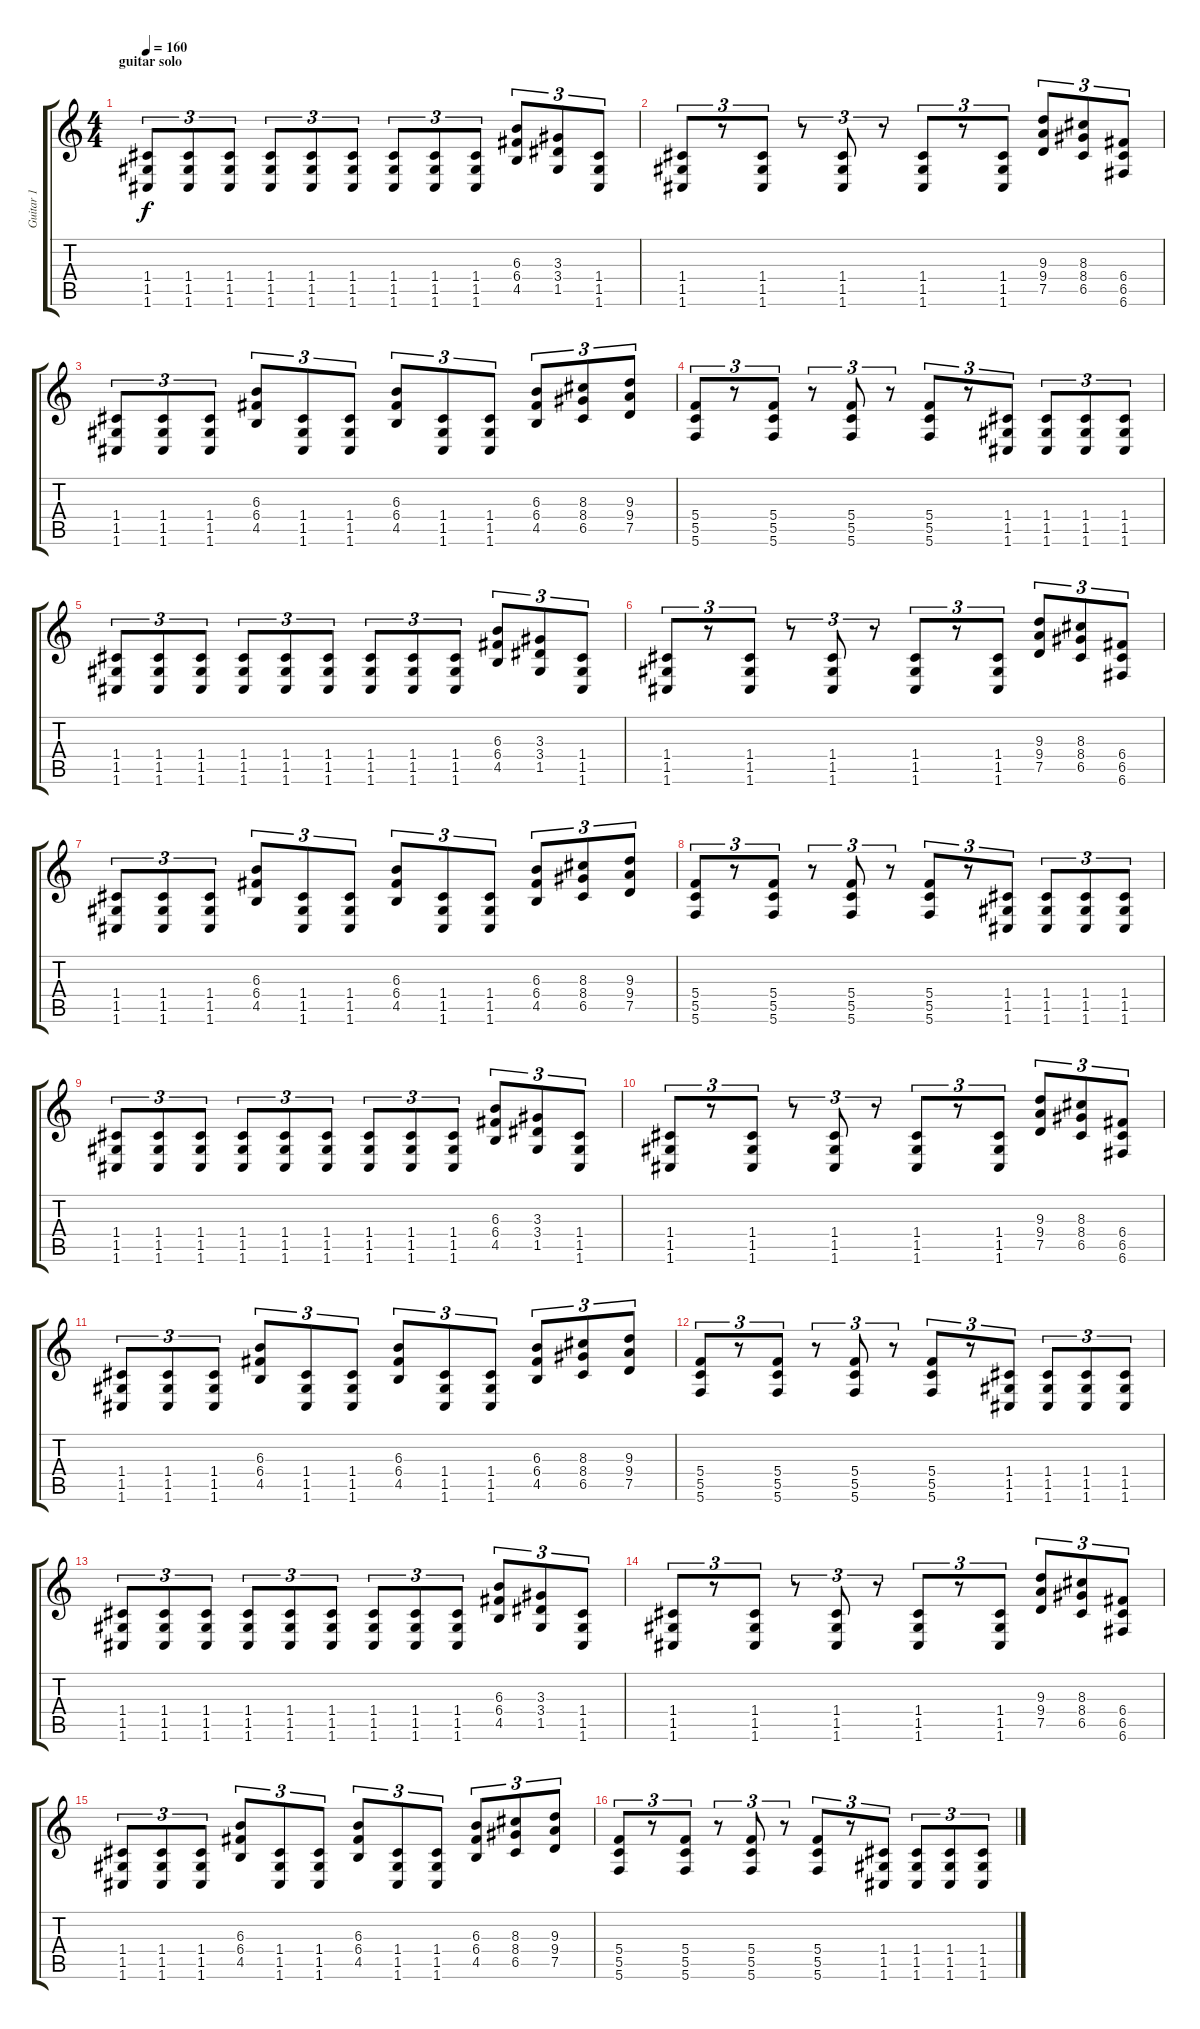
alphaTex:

\track ("Guitar 1" "Guitar 1") {instrument distortionguitar}
\staff {score tabs}
\tuning (D4 A3 F3 C3 G2 C2) {hide}
\ts (4 4)
\section ("" "guitar solo")
\tempo 160
\clef g2
\ks c
(1.4 1.5 1.6).8{tu (3 2) dy f balance 0} (1.4 1.5 1.6).8{tu (3 2)} (1.4 1.5 1.6).8{tu (3 2)} (1.4 1.5 1.6).8{tu (3 2)} (1.4 1.5 1.6).8{tu (3 2)} (1.4 1.5 1.6).8{tu (3 2)} (1.4 1.5 1.6).8{tu (3 2)} (1.4 1.5 1.6).8{tu (3 2)} (1.4 1.5 1.6).8{tu (3 2)} (6.3 6.4 4.5).8{tu (3 2)} (3.3 3.4 1.5).8{tu (3 2)} (1.4 1.5 1.6).8{tu (3 2)} |
(1.4 1.5 1.6).8{tu (3 2)} r.8{tu (3 2)} (1.4 1.5 1.6).8{tu (3 2)} r.8{tu (3 2)} (1.4 1.5 1.6).8{tu (3 2)} r.8{tu (3 2)} (1.4 1.5 1.6).8{tu (3 2)} r.8{tu (3 2)} (1.4 1.5 1.6).8{tu (3 2)} (9.3 9.4 7.5).8{tu (3 2)} (8.3 8.4 6.5).8{tu (3 2)} (6.4 6.5 6.6).8{tu (3 2)} |
(1.4 1.5 1.6).8{tu (3 2)} (1.4 1.5 1.6).8{tu (3 2)} (1.4 1.5 1.6).8{tu (3 2)} (6.3 6.4 4.5).8{tu (3 2)} (1.4 1.5 1.6).8{tu (3 2)} (1.4 1.5 1.6).8{tu (3 2)} (6.3 6.4 4.5).8{tu (3 2)} (1.4 1.5 1.6).8{tu (3 2)} (1.4 1.5 1.6).8{tu (3 2)} (6.3 6.4 4.5).8{tu (3 2)} (8.3 8.4 6.5).8{tu (3 2)} (9.3 9.4 7.5).8{tu (3 2)} |
(5.4 5.5 5.6).8{tu (3 2)} r.8{tu (3 2)} (5.4 5.5 5.6).8{tu (3 2)} r.8{tu (3 2)} (5.4 5.5 5.6).8{tu (3 2)} r.8{tu (3 2)} (5.4 5.5 5.6).8{tu (3 2)} r.8{tu (3 2)} (1.4 1.5 1.6).8{tu (3 2)} (1.4 1.5 1.6).8{tu (3 2)} (1.4 1.5 1.6).8{tu (3 2)} (1.4 1.5 1.6).8{tu (3 2)} |
(1.4 1.5 1.6).8{tu (3 2) balance 0} (1.4 1.5 1.6).8{tu (3 2)} (1.4 1.5 1.6).8{tu (3 2)} (1.4 1.5 1.6).8{tu (3 2)} (1.4 1.5 1.6).8{tu (3 2)} (1.4 1.5 1.6).8{tu (3 2)} (1.4 1.5 1.6).8{tu (3 2)} (1.4 1.5 1.6).8{tu (3 2)} (1.4 1.5 1.6).8{tu (3 2)} (6.3 6.4 4.5).8{tu (3 2)} (3.3 3.4 1.5).8{tu (3 2)} (1.4 1.5 1.6).8{tu (3 2)} |
(1.4 1.5 1.6).8{tu (3 2)} r.8{tu (3 2)} (1.4 1.5 1.6).8{tu (3 2)} r.8{tu (3 2)} (1.4 1.5 1.6).8{tu (3 2)} r.8{tu (3 2)} (1.4 1.5 1.6).8{tu (3 2)} r.8{tu (3 2)} (1.4 1.5 1.6).8{tu (3 2)} (9.3 9.4 7.5).8{tu (3 2)} (8.3 8.4 6.5).8{tu (3 2)} (6.4 6.5 6.6).8{tu (3 2)} |
(1.4 1.5 1.6).8{tu (3 2)} (1.4 1.5 1.6).8{tu (3 2)} (1.4 1.5 1.6).8{tu (3 2)} (6.3 6.4 4.5).8{tu (3 2)} (1.4 1.5 1.6).8{tu (3 2)} (1.4 1.5 1.6).8{tu (3 2)} (6.3 6.4 4.5).8{tu (3 2)} (1.4 1.5 1.6).8{tu (3 2)} (1.4 1.5 1.6).8{tu (3 2)} (6.3 6.4 4.5).8{tu (3 2)} (8.3 8.4 6.5).8{tu (3 2)} (9.3 9.4 7.5).8{tu (3 2)} |
(5.4 5.5 5.6).8{tu (3 2)} r.8{tu (3 2)} (5.4 5.5 5.6).8{tu (3 2)} r.8{tu (3 2)} (5.4 5.5 5.6).8{tu (3 2)} r.8{tu (3 2)} (5.4 5.5 5.6).8{tu (3 2)} r.8{tu (3 2)} (1.4 1.5 1.6).8{tu (3 2)} (1.4 1.5 1.6).8{tu (3 2)} (1.4 1.5 1.6).8{tu (3 2)} (1.4 1.5 1.6).8{tu (3 2)} |
(1.4 1.5 1.6).8{tu (3 2) balance 0} (1.4 1.5 1.6).8{tu (3 2)} (1.4 1.5 1.6).8{tu (3 2)} (1.4 1.5 1.6).8{tu (3 2)} (1.4 1.5 1.6).8{tu (3 2)} (1.4 1.5 1.6).8{tu (3 2)} (1.4 1.5 1.6).8{tu (3 2)} (1.4 1.5 1.6).8{tu (3 2)} (1.4 1.5 1.6).8{tu (3 2)} (6.3 6.4 4.5).8{tu (3 2)} (3.3 3.4 1.5).8{tu (3 2)} (1.4 1.5 1.6).8{tu (3 2)} |
(1.4 1.5 1.6).8{tu (3 2)} r.8{tu (3 2)} (1.4 1.5 1.6).8{tu (3 2)} r.8{tu (3 2)} (1.4 1.5 1.6).8{tu (3 2)} r.8{tu (3 2)} (1.4 1.5 1.6).8{tu (3 2)} r.8{tu (3 2)} (1.4 1.5 1.6).8{tu (3 2)} (9.3 9.4 7.5).8{tu (3 2)} (8.3 8.4 6.5).8{tu (3 2)} (6.4 6.5 6.6).8{tu (3 2)} |
(1.4 1.5 1.6).8{tu (3 2)} (1.4 1.5 1.6).8{tu (3 2)} (1.4 1.5 1.6).8{tu (3 2)} (6.3 6.4 4.5).8{tu (3 2)} (1.4 1.5 1.6).8{tu (3 2)} (1.4 1.5 1.6).8{tu (3 2)} (6.3 6.4 4.5).8{tu (3 2)} (1.4 1.5 1.6).8{tu (3 2)} (1.4 1.5 1.6).8{tu (3 2)} (6.3 6.4 4.5).8{tu (3 2)} (8.3 8.4 6.5).8{tu (3 2)} (9.3 9.4 7.5).8{tu (3 2)} |
(5.4 5.5 5.6).8{tu (3 2)} r.8{tu (3 2)} (5.4 5.5 5.6).8{tu (3 2)} r.8{tu (3 2)} (5.4 5.5 5.6).8{tu (3 2)} r.8{tu (3 2)} (5.4 5.5 5.6).8{tu (3 2)} r.8{tu (3 2)} (1.4 1.5 1.6).8{tu (3 2)} (1.4 1.5 1.6).8{tu (3 2)} (1.4 1.5 1.6).8{tu (3 2)} (1.4 1.5 1.6).8{tu (3 2)} |
(1.4 1.5 1.6).8{tu (3 2) balance 0} (1.4 1.5 1.6).8{tu (3 2)} (1.4 1.5 1.6).8{tu (3 2)} (1.4 1.5 1.6).8{tu (3 2)} (1.4 1.5 1.6).8{tu (3 2)} (1.4 1.5 1.6).8{tu (3 2)} (1.4 1.5 1.6).8{tu (3 2)} (1.4 1.5 1.6).8{tu (3 2)} (1.4 1.5 1.6).8{tu (3 2)} (6.3 6.4 4.5).8{tu (3 2)} (3.3 3.4 1.5).8{tu (3 2)} (1.4 1.5 1.6).8{tu (3 2)} |
(1.4 1.5 1.6).8{tu (3 2)} r.8{tu (3 2)} (1.4 1.5 1.6).8{tu (3 2)} r.8{tu (3 2)} (1.4 1.5 1.6).8{tu (3 2)} r.8{tu (3 2)} (1.4 1.5 1.6).8{tu (3 2)} r.8{tu (3 2)} (1.4 1.5 1.6).8{tu (3 2)} (9.3 9.4 7.5).8{tu (3 2)} (8.3 8.4 6.5).8{tu (3 2)} (6.4 6.5 6.6).8{tu (3 2)} |
(1.4 1.5 1.6).8{tu (3 2)} (1.4 1.5 1.6).8{tu (3 2)} (1.4 1.5 1.6).8{tu (3 2)} (6.3 6.4 4.5).8{tu (3 2)} (1.4 1.5 1.6).8{tu (3 2)} (1.4 1.5 1.6).8{tu (3 2)} (6.3 6.4 4.5).8{tu (3 2)} (1.4 1.5 1.6).8{tu (3 2)} (1.4 1.5 1.6).8{tu (3 2)} (6.3 6.4 4.5).8{tu (3 2)} (8.3 8.4 6.5).8{tu (3 2)} (9.3 9.4 7.5).8{tu (3 2)} |
(5.4 5.5 5.6).8{tu (3 2)} r.8{tu (3 2)} (5.4 5.5 5.6).8{tu (3 2)} r.8{tu (3 2)} (5.4 5.5 5.6).8{tu (3 2)} r.8{tu (3 2)} (5.4 5.5 5.6).8{tu (3 2)} r.8{tu (3 2)} (1.4 1.5 1.6).8{tu (3 2)} (1.4 1.5 1.6).8{tu (3 2)} (1.4 1.5 1.6).8{tu (3 2)} (1.4 1.5 1.6).8{tu (3 2)}
